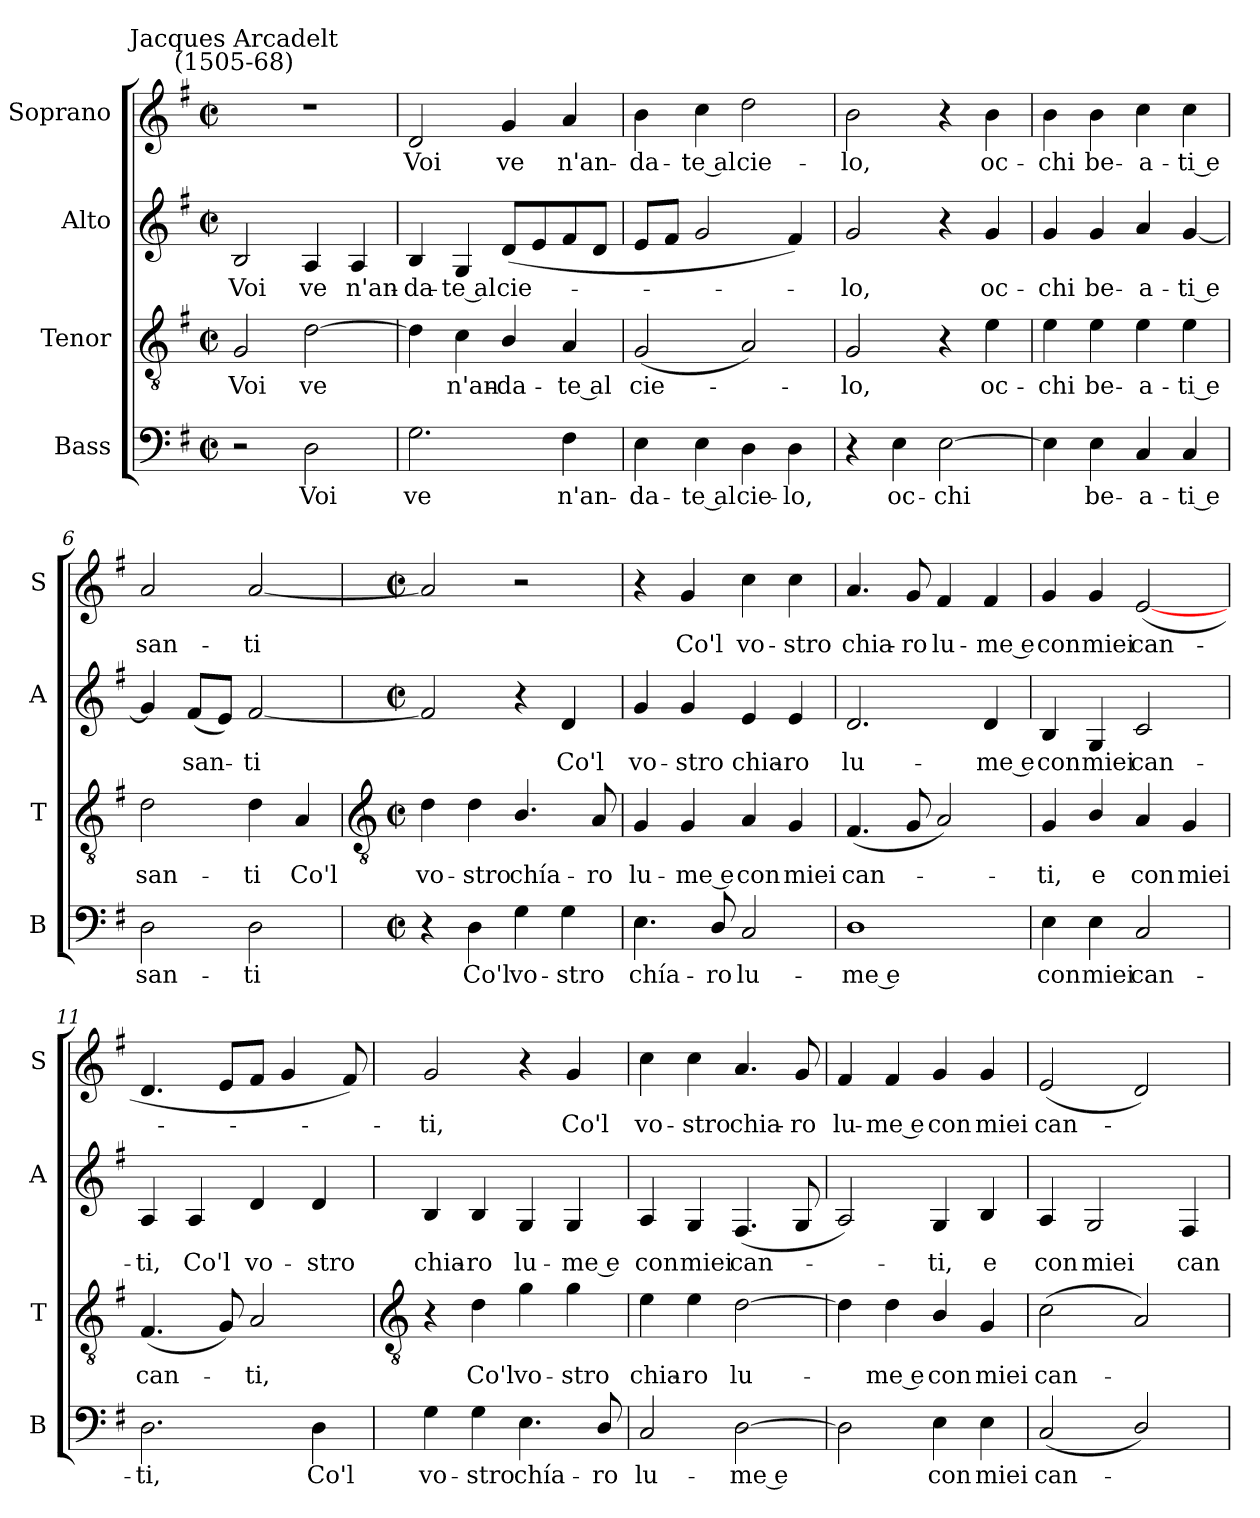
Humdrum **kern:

**kern	**text	**kern	**text	**kern	**text	**kern	**text
*part4	*part4	*part3	*part3	*part2	*part2	*part1	*part1
*staff4	*staff4	*staff3	*staff3	*staff2	*staff2	*staff1	*staff1
*I"Bass	*	*I"Tenor	*	*I"Alto	*	*I"Soprano	*
*I'B	*	*I'T	*	*I'A	*	*I'S	*
*clefF4	*	*clefGv2	*	*clefG2	*	*clefG2	*
*k[f#]	*	*k[f#]	*	*k[f#]	*	*k[f#]	*
*G:	*	*G:	*	*G:	*	*G:	*
*M2/2	*	*M2/2	*	*M2/2	*	*M2/2	*
*met(c|)	*	*met(c|)	*	*met(c|)	*	*met(c|)	*
=1	=1	=1	=1	=1	=1	=1	=1
!	!	!	!	!	!	!LO:TX:a:cj:t=Jacques Arcadelt\n(1505-68)	!
!	!	!	!LO:LY:b	!	!LO:LY:b	!	!
2r	.	2G	Voi	2B	Voi	1r	.
!	!LO:LY:b	!	!LO:LY:b	!	!LO:LY:b	!	!
2D	Voi	[2d	ve	4A	ve	.	.
!	!	!	!	!	!LO:LY:b	!	!
.	.	.	.	4A	n'an-	.	.
=2	=2	=2	=2	=2	=2	=2	=2
!	!LO:LY:b	!	!	!	!LO:LY:b	!	!LO:LY:b
2.G	ve	4d]	.	4B	-da-	2d	Voi
!	!	!	!LO:LY:b	!	!LO:LY:b	!	!
.	.	4c	n'an-	4G	-te al	.	.
!	!	!	!LO:LY:b	!	!LO:LY:b	!	!LO:LY:b
.	.	4B/	-da-	(<8dL	cie-	4g	ve
.	.	.	.	8e	.	.	.
!	!LO:LY:b	!	!LO:LY:b	!	!	!	!LO:LY:b
4F#	n'an-	4A	-te al	8f#	.	4a	n'an-
.	.	.	.	8dJ	.	.	.
=3	=3	=3	=3	=3	=3	=3	=3
!	!LO:LY:b	!	!LO:LY:b	!	!	!	!LO:LY:b
4E	-da-	(<2G	cie-	8eL	.	4b	-da-
.	.	.	.	8f#J	.	.	.
!	!LO:LY:b	!	!	!	!	!	!LO:LY:b
4E	-te al	.	.	2g	.	4cc	-te al
!	!LO:LY:b	!	!	!	!	!	!LO:LY:b
4D	cie-	2A)	.	.	.	2dd	cie-
!	!LO:LY:b	!	!	!	!	!	!
4D	-lo,	.	.	4f#)	.	.	.
=4	=4	=4	=4	=4	=4	=4	=4
!	!	!	!LO:LY:b	!	!LO:LY:b	!	!LO:LY:b
4r	.	2G	lo,	2g	lo,	2b	-lo,
!	!LO:LY:b	!	!	!	!	!	!
4E	oc-	.	.	.	.	.	.
!	!LO:LY:b	!	!	!	!	!	!
[2E	-chi	4r	.	4r	.	4r	.
!	!	!	!LO:LY:b	!	!LO:LY:b	!	!LO:LY:b
.	.	4e	oc-	4g	oc-	4b	oc-
=5	=5	=5	=5	=5	=5	=5	=5
!	!	!	!LO:LY:b	!	!LO:LY:b	!	!LO:LY:b
4E]	.	4e	-chi	4g	-chi	4b	-chi
!	!LO:LY:b	!	!LO:LY:b	!	!LO:LY:b	!	!LO:LY:b
4E	be-	4e	be-	4g	be-	4b	be-
!	!LO:LY:b	!	!LO:LY:b	!	!LO:LY:b	!	!LO:LY:b
4C	-a-	4e	-a-	4a	-a-	4cc	-a-
!	!LO:LY:b	!	!LO:LY:b	!	!LO:LY:b	!	!LO:LY:b
4C	-ti e	4e	-ti e	[4g	-ti e	4cc	-ti e
=6	=6	=6	=6	=6	=6	=6	=6
!	!LO:LY:b	!	!LO:LY:b	!	!	!	!LO:LY:b
2D	san-	2d	san-	4g]	.	2a	san-
!	!	!	!	!	!LO:LY:b	!	!
.	.	.	.	(<8f#L	san-	.	.
.	.	.	.	8eJ)	.	.	.
!	!LO:LY:b	!	!LO:LY:b	!	!LO:LY:b	!	!LO:LY:b
2D	-ti	4d	-ti	[2f#	ti	[2a	-ti
!	!	!	!LO:LY:b	!	!	!	!
.	.	4A	Co'l	.	.	.	.
!!LO:LB:g=z
=7	=7	=7	=7	=7	=7	=7	=7
*	*	*clefGv2	*	*	*	*	*
*M2/2	*	*M2/2	*	*M2/2	*	*M2/2	*
*met(c|)	*	*met(c|)	*	*met(c|)	*	*met(c|)	*
!	!	!	!LO:LY:b	!	!	!	!
4r	.	4d	vo-	2f#]	.	2a]	.
!	!LO:LY:b	!	!LO:LY:b	!	!	!	!
4D	Co'l	4d	-stro	.	.	.	.
!	!LO:LY:b	!	!LO:LY:b	!	!	!	!
4G	vo-	4.B/	chía-	4r	.	2r	.
!	!LO:LY:b	!	!	!	!LO:LY:b	!	!
4G	-stro	.	.	4d	Co'l	.	.
!	!	!	!LO:LY:b	!	!	!	!
.	.	8A	-ro	.	.	.	.
=8	=8	=8	=8	=8	=8	=8	=8
!	!LO:LY:b	!	!LO:LY:b	!	!LO:LY:b	!	!
4.E	chía-	4G	lu-	4g	vo-	4r	.
!	!	!	!LO:LY:b	!	!LO:LY:b	!	!LO:LY:b
.	.	4G	-me e	4g	-stro	4g	Co'l
!	!LO:LY:b	!	!	!	!	!	!
8D/	-ro	.	.	.	.	.	.
!	!LO:LY:b	!	!LO:LY:b	!	!LO:LY:b	!	!LO:LY:b
2C	lu-	4A	con	4e	chia-	4cc	vo-
!	!	!	!LO:LY:b	!	!LO:LY:b	!	!LO:LY:b
.	.	4G	miei	4e	-ro	4cc	-stro
=9	=9	=9	=9	=9	=9	=9	=9
!	!LO:LY:b	!	!LO:LY:b	!	!LO:LY:b	!	!LO:LY:b
1D	-me e	(<4.F#	can-	2.d	lu-	4.a	chia-
!	!	!	!	!	!	!	!LO:LY:b
.	.	8G	.	.	.	8g	-ro
!	!	!	!	!	!	!	!LO:LY:b
.	.	2A)	.	.	.	4f#	lu-
!	!	!	!	!	!LO:LY:b	!	!LO:LY:b
.	.	.	.	4d	-me e	4f#	-me e
=10	=10	=10	=10	=10	=10	=10	=10
!	!LO:LY:b	!	!LO:LY:b	!	!LO:LY:b	!	!LO:LY:b
4E	con	4G	ti,	4B	con	4g	con
!	!LO:LY:b	!	!LO:LY:b	!	!LO:LY:b	!	!LO:LY:b
4E	miei	4B/	e	4G	miei	4g	miei
!	!LO:LY:b	!	!LO:LY:b	!	!LO:LY:b	!	!LO:LY:b
2C	can-	4A	con	2c	can-	(<[2e	can-
!	!	!	!LO:LY:b	!	!	!	!
.	.	4G	miei	.	.	.	.
=11	=11	=11	=11	=11	=11	=11	=11
!	!LO:LY:b	!	!LO:LY:b	!	!LO:LY:b	!	!
2.D	-ti,	(<4.F#	can-	4A	-ti,	4.d	.
!	!	!	!	!	!LO:LY:b	!	!
.	.	.	.	4A	Co'l	.	.
.	.	8G)	.	.	.	8eL	.
!	!	!	!LO:LY:b	!	!LO:LY:b	!	!
.	.	2A	ti,	4d	vo-	8f#J	.
.	.	.	.	.	.	4g	.
!	!LO:LY:b	!	!	!	!LO:LY:b	!	!
4D	Co'l	.	.	4d	-stro	.	.
.	.	.	.	.	.	8f#)	.
!!LO:LB:g=z
=12	=12	=12	=12	=12	=12	=12	=12
*	*	*clefGv2	*	*	*	*	*
!	!LO:LY:b	!	!	!	!LO:LY:b	!	!LO:LY:b
4G	vo-	4r	.	4B	chia-	2g	ti,
!	!LO:LY:b	!	!LO:LY:b	!	!LO:LY:b	!	!
4G	-stro	4d	Co'l	4B	-ro	.	.
!	!LO:LY:b	!	!LO:LY:b	!	!LO:LY:b	!	!
4.E	chía-	4g	vo-	4G	lu-	4r	.
!	!	!	!LO:LY:b	!	!LO:LY:b	!	!LO:LY:b
.	.	4g	-stro	4G	-me e	4g	Co'l
!	!LO:LY:b	!	!	!	!	!	!
8D/	-ro	.	.	.	.	.	.
=13	=13	=13	=13	=13	=13	=13	=13
!	!LO:LY:b	!	!LO:LY:b	!	!LO:LY:b	!	!LO:LY:b
2C	lu-	4e	chia-	4A	con	4cc	vo-
!	!	!	!LO:LY:b	!	!LO:LY:b	!	!LO:LY:b
.	.	4e	-ro	4G	miei	4cc	-stro
!	!LO:LY:b	!	!LO:LY:b	!	!LO:LY:b	!	!LO:LY:b
[2D	-me e	[2d	lu-	(<4.F#	can-	4.a	chia-
!	!	!	!	!	!	!	!LO:LY:b
.	.	.	.	8G	.	8g	-ro
=14	=14	=14	=14	=14	=14	=14	=14
!	!	!	!	!	!	!	!LO:LY:b
2D]	.	4d]	.	2A)	.	4f#	lu-
!	!	!	!LO:LY:b	!	!	!	!LO:LY:b
.	.	4d	me e	.	.	4f#	-me e
!	!LO:LY:b	!	!LO:LY:b	!	!LO:LY:b	!	!LO:LY:b
4E	con	4B/	con	4G	ti,	4g	con
!	!LO:LY:b	!	!LO:LY:b	!	!LO:LY:b	!	!LO:LY:b
4E	miei	4G	miei	4B	e	4g	miei
=15	=15	=15	=15	=15	=15	=15	=15
!	!LO:LY:b	!	!LO:LY:b	!	!LO:LY:b	!	!LO:LY:b
(<2C	can-	(<2c	can-	4A	con	(<2e	can-
!	!	!	!	!	!LO:LY:b	!	!
.	.	.	.	2G	miei	.	.
2D/)	.	2A)	.	.	.	2d)	.
!	!	!	!	!	!LO:LY:b	!	!
.	.	.	.	4F#	can-	.	.
=	=	=	=	=	=	=	=
*-	*-	*-	*-	*-	*-	*-	*-
